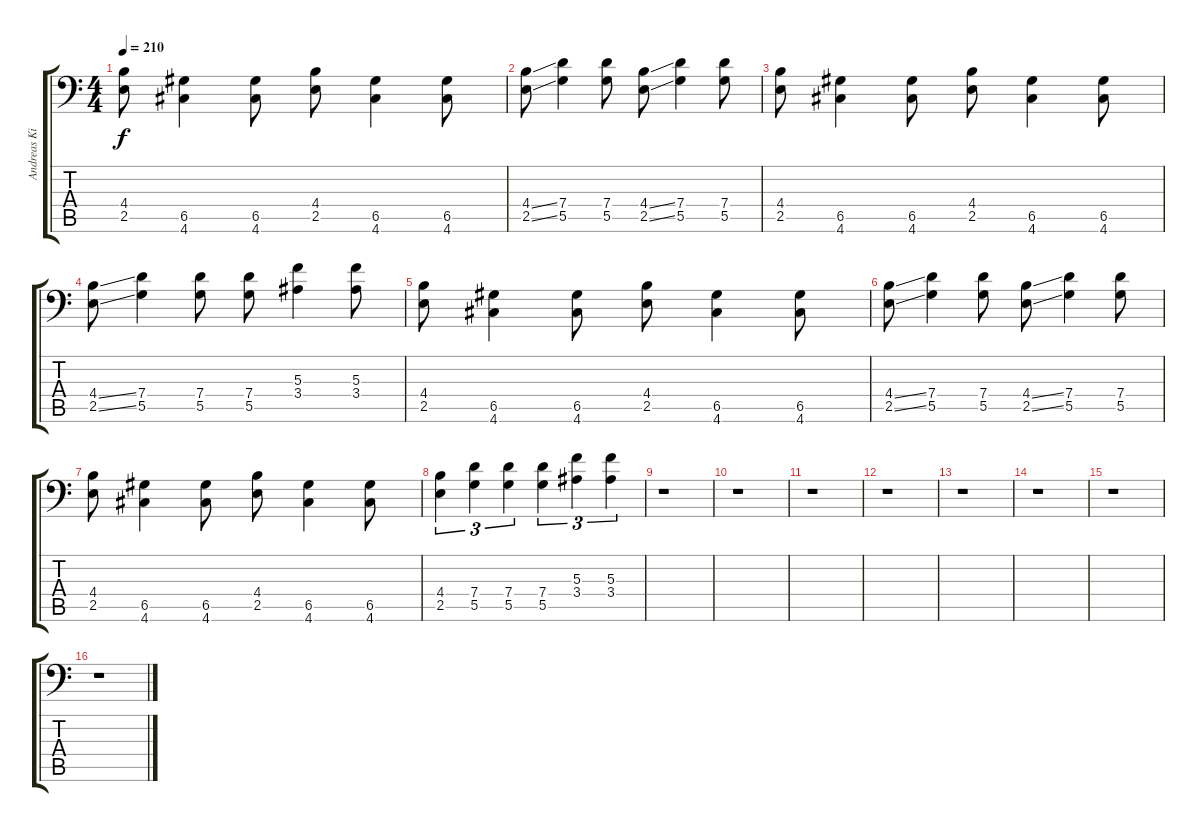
\track ("Andreas Kisser" "Andreas Ki") {instrument distortionguitar}
\staff {score tabs}
\tuning (A3 E3 C3 G2 D2 A1) {hide}
\ts (4 4)
\tempo 210
\clef f4
\ks c
(4.4 2.5).8{dy f} (6.5 4.6).4 (6.5 4.6).8 (4.4 2.5).8 (6.5 4.6).4 (6.5 4.6).8 |
(4.4{ss} 2.5{ss}).8 (7.4 5.5).4 (7.4 5.5).8 (4.4{ss} 2.5{ss}).8 (7.4 5.5).4 (7.4 5.5).8 |
(4.4 2.5).8 (6.5 4.6).4 (6.5 4.6).8 (4.4 2.5).8 (6.5 4.6).4 (6.5 4.6).8 |
(4.4{ss} 2.5{ss}).8 (7.4 5.5).4 (7.4 5.5).8 (7.4 5.5).8 (5.3 3.4).4 (5.3 3.4).8 |
(4.4 2.5).8 (6.5 4.6).4 (6.5 4.6).8 (4.4 2.5).8 (6.5 4.6).4 (6.5 4.6).8 |
(4.4{ss} 2.5{ss}).8 (7.4 5.5).4 (7.4 5.5).8 (4.4{ss} 2.5{ss}).8 (7.4 5.5).4 (7.4 5.5).8 |
(4.4 2.5).8 (6.5 4.6).4 (6.5 4.6).8 (4.4 2.5).8 (6.5 4.6).4 (6.5 4.6).8 |
(4.4 2.5).4{tu (3 2)} (7.4 5.5).4{tu (3 2)} (7.4 5.5).4{tu (3 2)} (7.4 5.5).4{tu (3 2)} (5.3 3.4).4{tu (3 2)} (5.3 3.4).4{tu (3 2)} |
r.1 |
r.1 |
r.1 |
r.1 |
r.1 |
r.1 |
r.1 |
r.1
